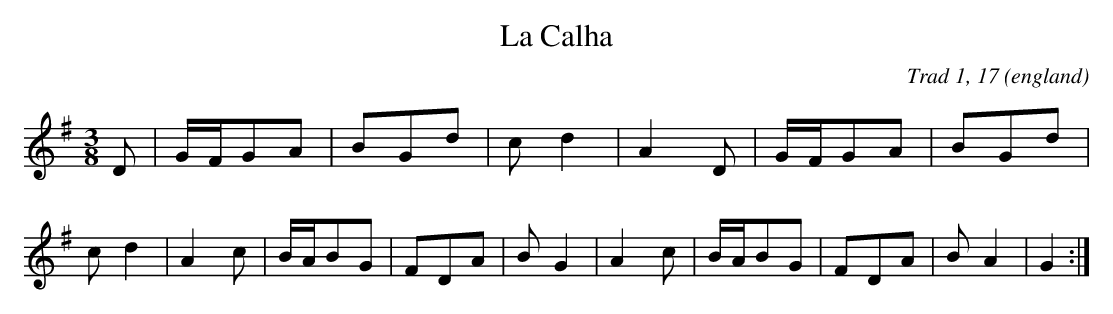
X:1
T:La Calha
O:england
C:Trad 1, 17
M:3/8
L:1/8
K:G
D|G/F/GA|BGd|cd2|A2D|G/F/GA|BGd|cd2|A2c|\
B/A/BG|FDA|BG2|A2c|B/A/BG|FDA|BA2|G2:|
